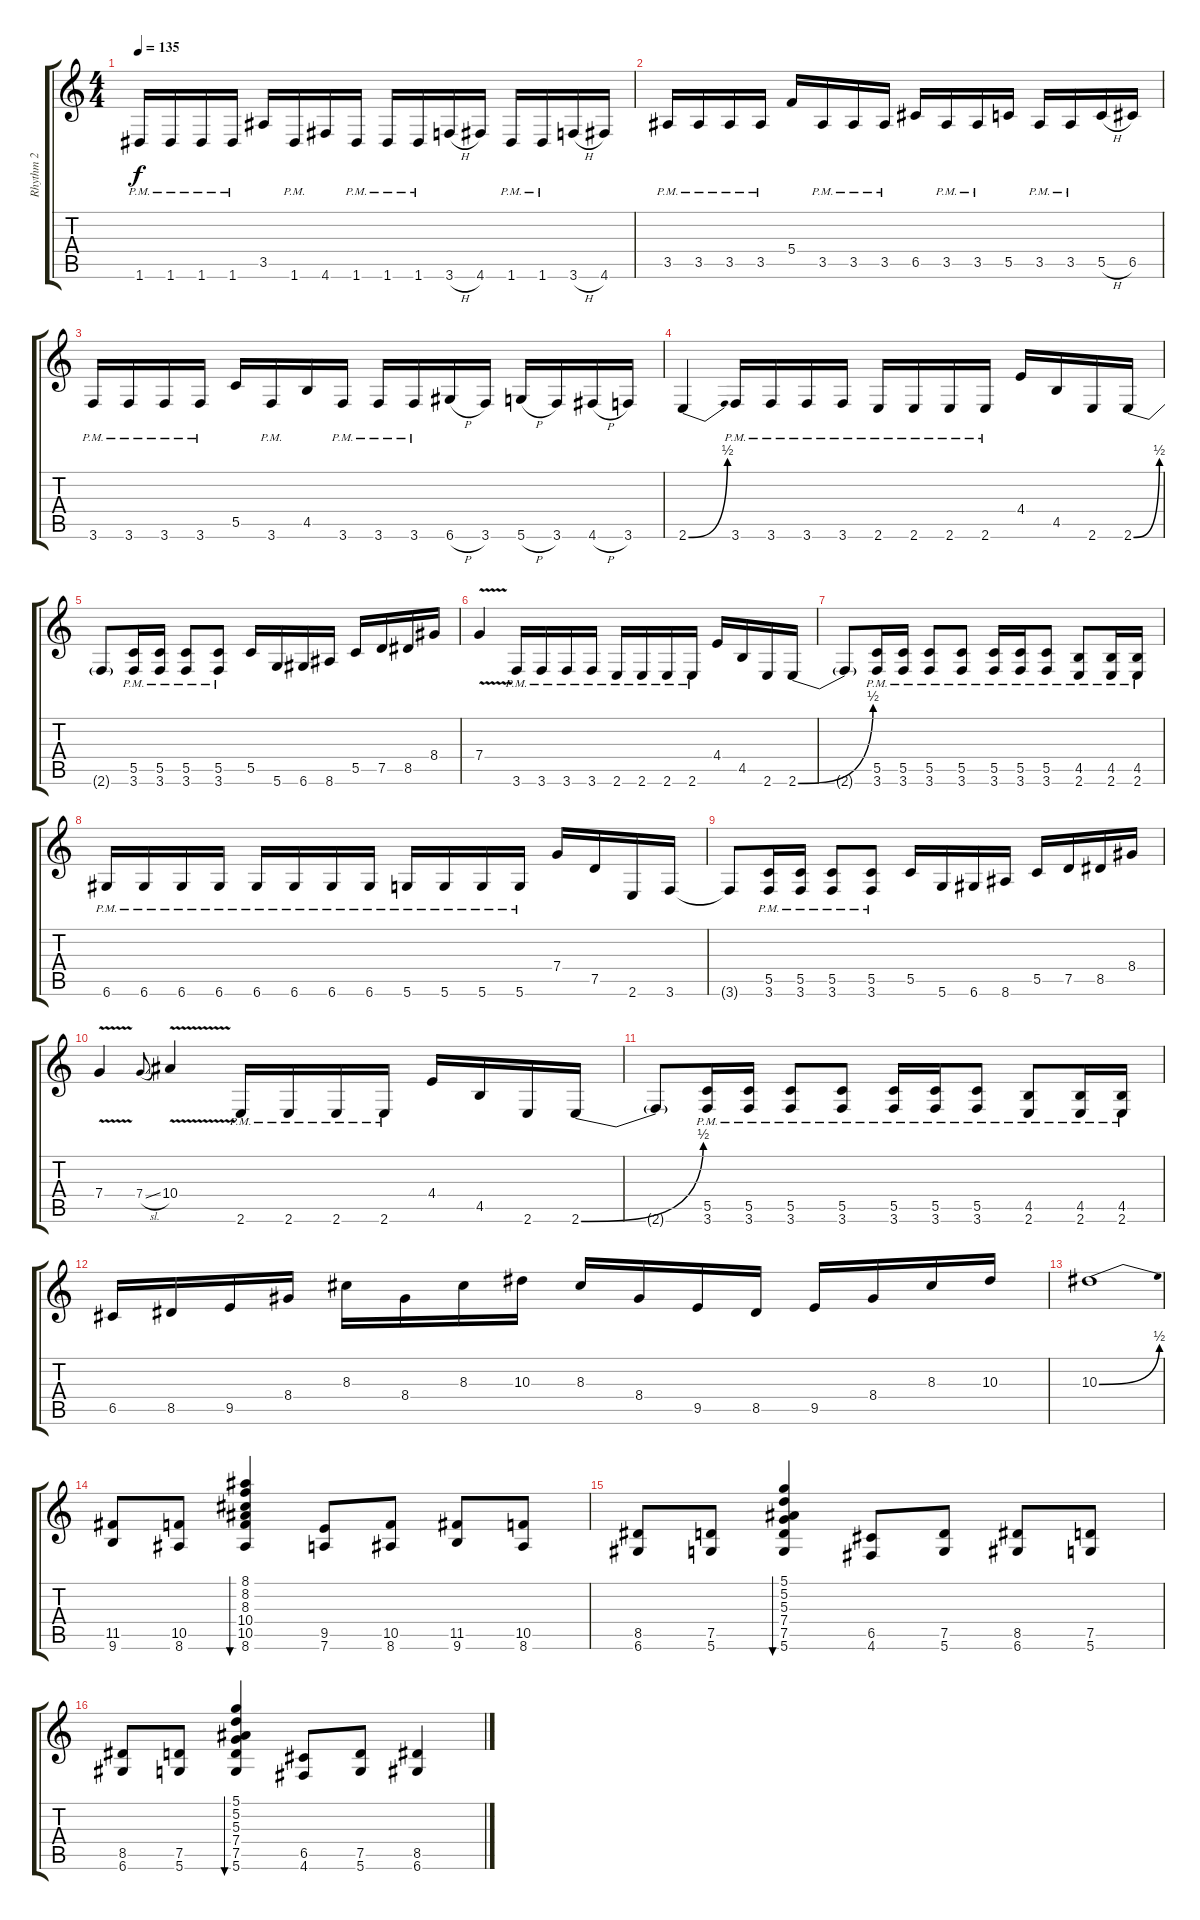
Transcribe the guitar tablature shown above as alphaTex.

\track ("Rhythm 2" "Rhythm 2") {instrument distortionguitar}
\staff {score tabs}
\tuning (D4 A3 F3 C3 G2 D2) {hide}
\ts (4 4)
\tempo 135
\clef g2
\ks c
1.6{pm}.16{dy f} 1.6{pm}.16 1.6{pm}.16 1.6{pm}.16 3.5.16 1.6{pm}.16 4.6.16 1.6{pm}.16 1.6{pm}.16 1.6{pm}.16 3.6{h}.16 4.6.16 1.6{pm}.16 1.6{pm}.16 3.6{h}.16 4.6.16 |
3.5{pm}.16 3.5{pm}.16 3.5{pm}.16 3.5{pm}.16 5.4.16 3.5{pm}.16 3.5{pm}.16 3.5{pm}.16 6.5.16 3.5{pm}.16 3.5{pm}.16 5.5.16 3.5{pm}.16 3.5{pm}.16 5.5{h}.16 6.5.16 |
3.6{pm}.16 3.6{pm}.16 3.6{pm}.16 3.6{pm}.16 5.5.16 3.6{pm}.16 4.5.16 3.6{pm}.16 3.6{pm}.16 3.6{pm}.16 6.6{h}.16 3.6.16 5.6{h}.16 3.6.16 4.6{h}.16 3.6.16 |
2.6{be (bend 0 0 60 2)}.4 3.6{pm}.16 3.6{pm}.16 3.6{pm}.16 3.6{pm}.16 2.6{pm}.16 2.6{pm}.16 2.6{pm}.16 2.6{pm}.16 4.4.16 4.5.16 2.6.16 2.6{be (bend 0 0 60 2)}.16 |
2.6{t}.8 (5.5{pm} 3.6{pm}).16 (5.5{pm} 3.6{pm}).16 (5.5{pm} 3.6{pm}).8 (5.5{pm} 3.6{pm}).8 5.5.16 5.6.16 6.6.16 8.6.16 5.5.16 7.5.16 8.5.16 8.4.16 |
7.4{v}.4 3.6{pm}.16 3.6{pm}.16 3.6{pm}.16 3.6{pm}.16 2.6{pm}.16 2.6{pm}.16 2.6{pm}.16 2.6{pm}.16 4.4.16 4.5.16 2.6.16 2.6{be (bend 0 0 60 2)}.16 |
2.6{t}.8 (5.5{pm} 3.6{pm}).16 (5.5{pm} 3.6{pm}).16 (5.5{pm} 3.6{pm}).8 (5.5{pm} 3.6{pm}).8 (5.5{pm} 3.6{pm}).16 (5.5{pm} 3.6{pm}).16 (5.5{pm} 3.6{pm}).8 (4.5{pm} 2.6{pm}).8 (4.5{pm} 2.6{pm}).16 (4.5{pm} 2.6{pm}).16 |
6.6{pm}.16 6.6{pm}.16 6.6{pm}.16 6.6{pm}.16 6.6{pm}.16 6.6{pm}.16 6.6{pm}.16 6.6{pm}.16 5.6{pm}.16 5.6{pm}.16 5.6{pm}.16 5.6{pm}.16 7.4.16 7.5.16 2.6.16 3.6.16 |
3.6{t}.8 (5.5{pm} 3.6{pm}).16 (5.5{pm} 3.6{pm}).16 (5.5{pm} 3.6{pm}).8 (5.5{pm} 3.6{pm}).8 5.5.16 5.6.16 6.6.16 8.6.16 5.5.16 7.5.16 8.5.16 8.4.16 |
7.4{v}.4 7.4{sl}.8{gr onbeat} 10.4{v}.4 2.6{pm}.16 2.6{pm}.16 2.6{pm}.16 2.6{pm}.16 4.4.16 4.5.16 2.6.16 2.6{be (bend 0 0 60 2)}.16 |
2.6{t}.8 (5.5{pm} 3.6{pm}).16 (5.5{pm} 3.6{pm}).16 (5.5{pm} 3.6{pm}).8 (5.5{pm} 3.6{pm}).8 (5.5{pm} 3.6{pm}).16 (5.5{pm} 3.6{pm}).16 (5.5{pm} 3.6{pm}).8 (4.5{pm} 2.6{pm}).8 (4.5{pm} 2.6{pm}).16 (4.5{pm} 2.6{pm}).16 |
6.5.16 8.5.16 9.5.16 8.4.16 8.3.16 8.4.16 8.3.16 10.3.16 8.3.16 8.4.16 9.5.16 8.5.16 9.5.16 8.4.16 8.3.16 10.3.16 |
10.3{be (bend 0 0 60 2)}.1 |
(11.5 9.6).8 (10.5 8.6).8 (8.1 8.2 8.3 10.4 10.5 8.6).4{bu 480} (9.5 7.6).8 (10.5 8.6).8 (11.5 9.6).8 (10.5 8.6).8 |
(8.5 6.6).8 (7.5 5.6).8 (5.1 5.2 5.3 7.4 7.5 5.6).4{bu 480} (6.5 4.6).8 (7.5 5.6).8 (8.5 6.6).8 (7.5 5.6).8 |
(8.5 6.6).8 (7.5 5.6).8 (5.1 5.2 5.3 7.4 7.5 5.6).4{bu 480} (6.5 4.6).8 (7.5 5.6).8 (8.5 6.6).4
